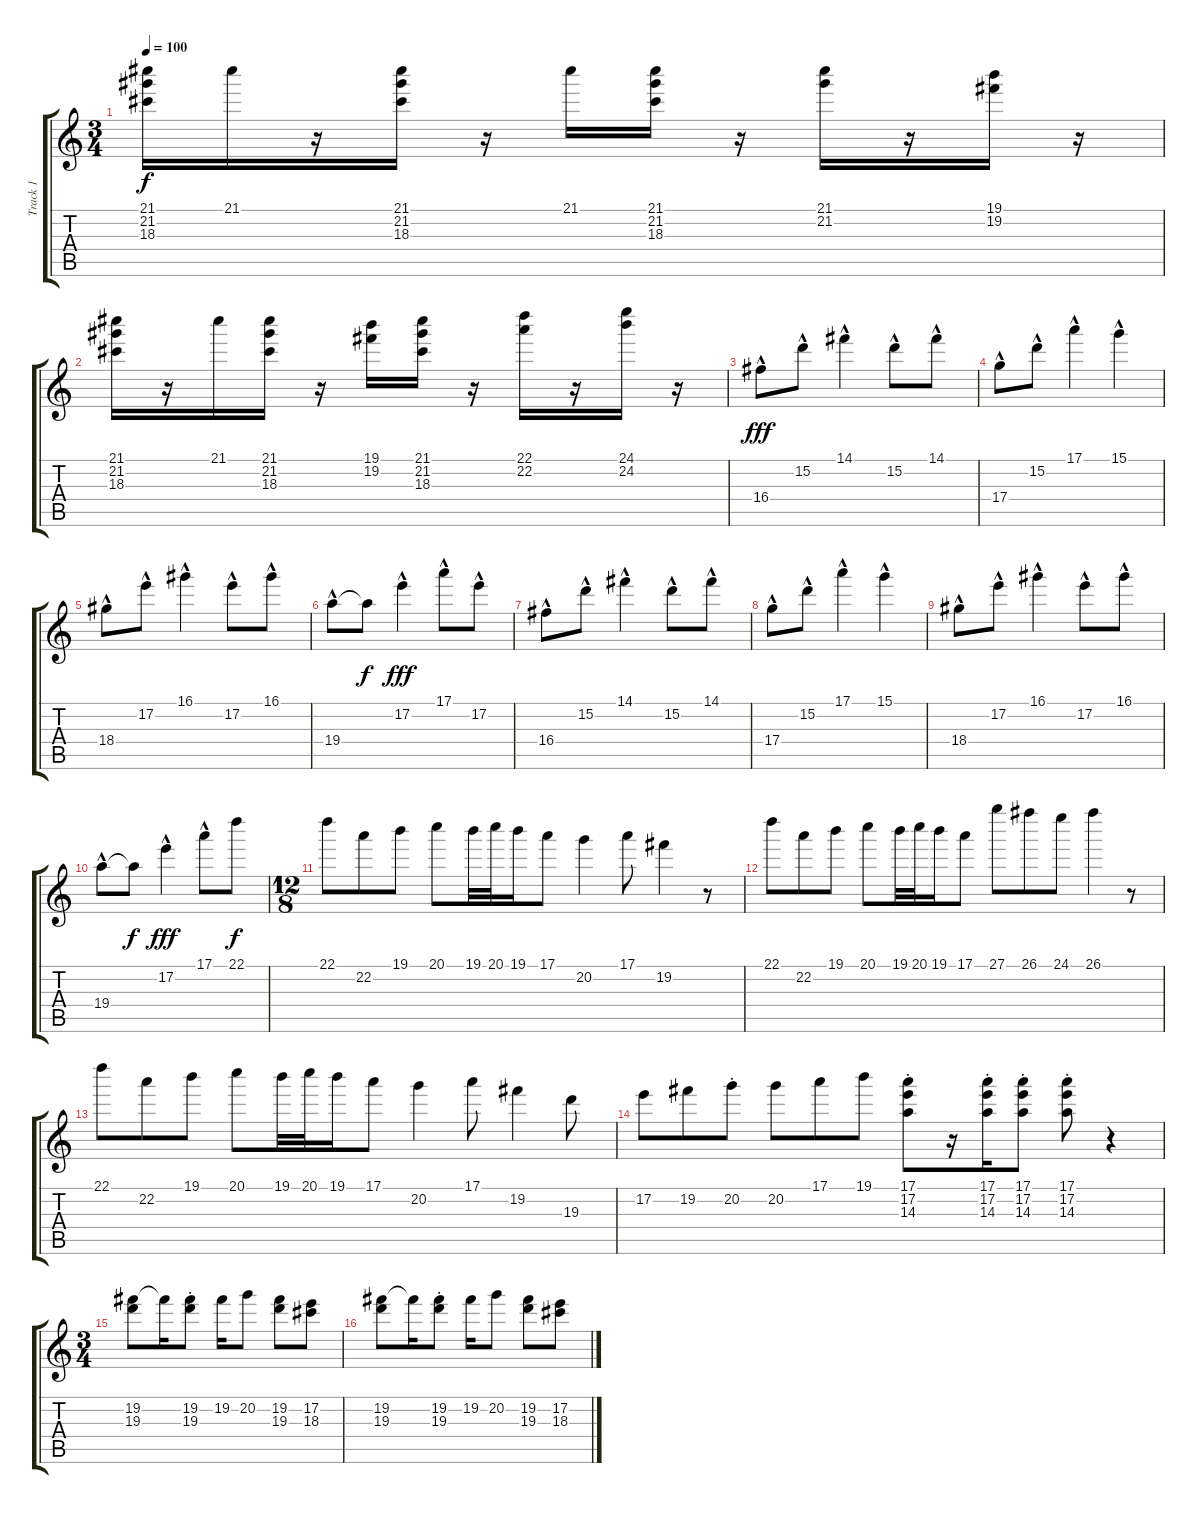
\track ("Track 1" "Track 1") {instrument electricguitarjazz}
\staff {score tabs}
\tuning (E4 B3 G3 D3 A2 E2) {hide}
\ts (3 4)
\tempo 100
\clef g2
\ks c
(21.1 21.2 18.3).16{dy f} 21.1.16 r.16 (21.1 21.2 18.3).16 r.16 21.1.16 (21.1 21.2 18.3).16 r.16 (21.1 21.2).16 r.16 (19.1 19.2).16 r.16 |
(21.1 21.2 18.3).16 r.16 21.1.16 (21.1 21.2 18.3).16 r.16 (19.1 19.2).16 (21.1 21.2 18.3).16 r.16 (22.1 22.2).16 r.16 (24.1 24.2).16 r.16 |
16.4{hac}.8{dy fff} 15.2{hac}.8 14.1{hac}.4 15.2{hac}.8 14.1{hac}.8 |
17.4{hac}.8 15.2{hac}.8 17.1{hac}.4 15.1{hac}.4 |
18.4{hac}.8 17.2{hac}.8 16.1{hac}.4 17.2{hac}.8 16.1{hac}.8 |
19.4{hac}.8 19.4{t}.8{dy f} 17.2{hac}.4{dy fff} 17.1{hac}.8 17.2{hac}.8 |
16.4{hac}.8 15.2{hac}.8 14.1{hac}.4 15.2{hac}.8 14.1{hac}.8 |
17.4{hac}.8 15.2{hac}.8 17.1{hac}.4 15.1{hac}.4 |
18.4{hac}.8 17.2{hac}.8 16.1{hac}.4 17.2{hac}.8 16.1{hac}.8 |
19.4{hac}.8 19.4{t}.8{dy f} 17.2{hac}.4{dy fff} 17.1{hac}.8 22.1.8{dy f} |
\ts (12 8)
22.1.8 22.2.8 19.1.8 20.1.8 19.1.32 20.1.32 19.1.16 17.1.8 20.2.4 17.1.8 19.2.4 r.8 |
22.1.8 22.2.8 19.1.8 20.1.8 19.1.32 20.1.32 19.1.16 17.1.8 27.1.8 26.1.8 24.1.8 26.1.4 r.8 |
22.1.8 22.2.8 19.1.8 20.1.8 19.1.32 20.1.32 19.1.16 17.1.8 20.2.4 17.1.8 19.2.4 19.3.8 |
17.2.8 19.2.8 20.2{st}.8 20.2.8 17.1.8 19.1.8 (17.1{st} 17.2 14.3).8 r.16 (17.1{st} 17.2 14.3).16 (17.1{st} 17.2 14.3).8 (17.1{st} 17.2 14.3).8 r.4 |
\ts (3 4)
(19.2 19.3).8 19.2{t}.16 (19.2{st} 19.3).8 19.2.16 20.2.8 (19.2 19.3).8 (17.2 18.3).8 |
(19.2 19.3).8 19.2{t}.16 (19.2{st} 19.3).8 19.2.16 20.2.8 (19.2 19.3).8 (17.2 18.3).8
